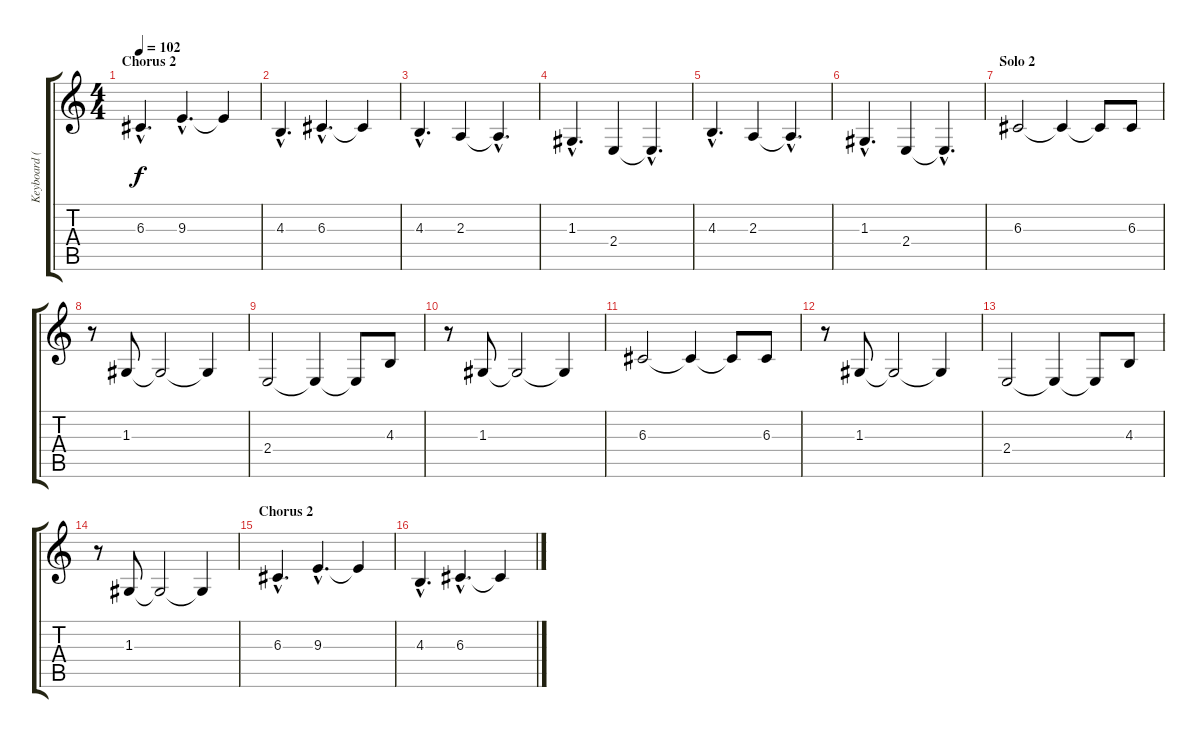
\track ("Keyboard (Don´t know)" "Keyboard (") {instrument rockorgan}
\staff {score tabs}
\tuning (E4 B3 G3 D3 A2 E2) {hide}
\ts (4 4)
\section ("" "Chorus 2")
\tempo 102
\clef g2
\ks c
6.3{hac}.4{d dy f} 9.3{hac}.4{d} 9.3{t}.4 |
4.3{hac}.4{d} 6.3{hac}.4{d} 6.3{t}.4 |
4.3{hac}.4{d} 2.3.4 2.3{hac t}.4{d} |
1.3{hac}.4{d} 2.4.4 2.4{hac t}.4{d} |
4.3{hac}.4{d} 2.3.4 2.3{hac t}.4{d} |
1.3{hac}.4{d} 2.4.4 2.4{hac t}.4{d} |
\section ("" "Solo 2")
6.3.2 6.3{t}.4 6.3{t}.8 6.3.8 |
r.8 1.3.8 1.3{t}.2 1.3{t}.4 |
2.4.2 2.4{t}.4 2.4{t}.8 4.3.8 |
r.8 1.3.8 1.3{t}.2 1.3{t}.4 |
6.3.2 6.3{t}.4 6.3{t}.8 6.3.8 |
r.8 1.3.8 1.3{t}.2 1.3{t}.4 |
2.4.2 2.4{t}.4 2.4{t}.8 4.3.8 |
r.8 1.3.8 1.3{t}.2 1.3{t}.4 |
\section ("" "Chorus 2")
6.3{hac}.4{d} 9.3{hac}.4{d} 9.3{t}.4 |
4.3{hac}.4{d} 6.3{hac}.4{d} 6.3{t}.4
